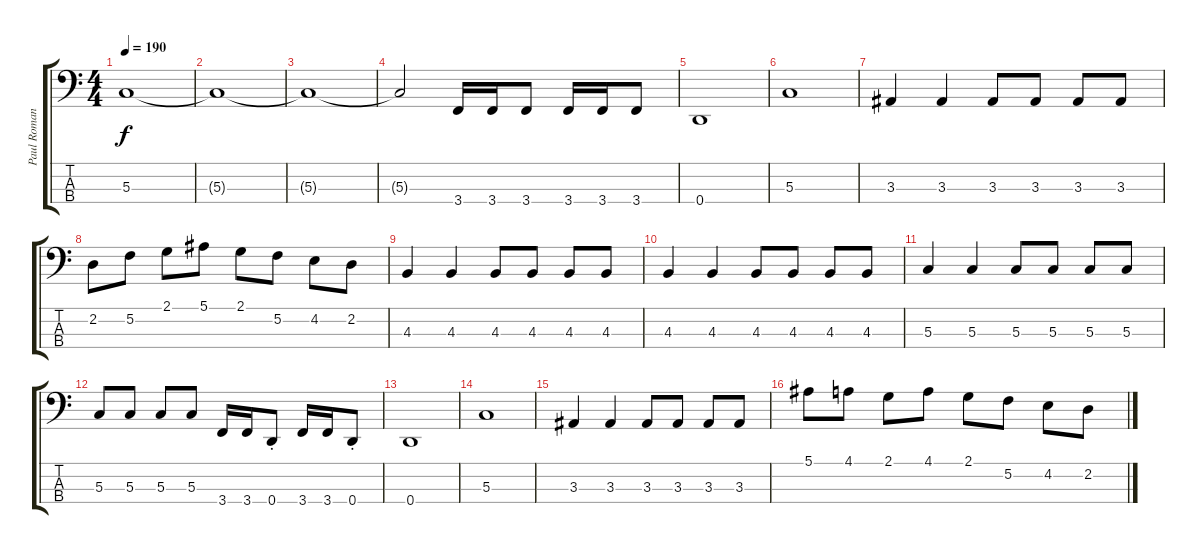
\track ("Paul Romanko" "Paul Roman") {instrument electricbasspick}
\staff {score tabs}
\tuning (F2 C2 G1 D1) {hide}
\ts (4 4)
\tempo 190
\clef f4
\ks c
5.3{t}.1{dy f} |
5.3{t}.1 |
5.3{t}.1 |
5.3{t}.2 3.4.16 3.4.16 3.4.8 3.4.16 3.4.16 3.4.8 |
0.4.1 |
5.3.1 |
3.3.4 3.3.4 3.3.8 3.3.8 3.3.8 3.3.8 |
2.2.8 5.2.8 2.1.8 5.1.8 2.1.8 5.2.8 4.2.8 2.2.8 |
4.3.4 4.3.4 4.3.8 4.3.8 4.3.8 4.3.8 |
4.3.4 4.3.4 4.3.8 4.3.8 4.3.8 4.3.8 |
5.3.4 5.3.4 5.3.8 5.3.8 5.3.8 5.3.8 |
5.3.8 5.3.8 5.3.8 5.3.8 3.4.16 3.4.16 0.4{st}.8 3.4.16 3.4.16 0.4{st}.8 |
0.4.1 |
5.3.1 |
3.3.4 3.3.4 3.3.8 3.3.8 3.3.8 3.3.8 |
5.1.8 4.1.8 2.1.8 4.1.8 2.1.8 5.2.8 4.2.8 2.2.8
